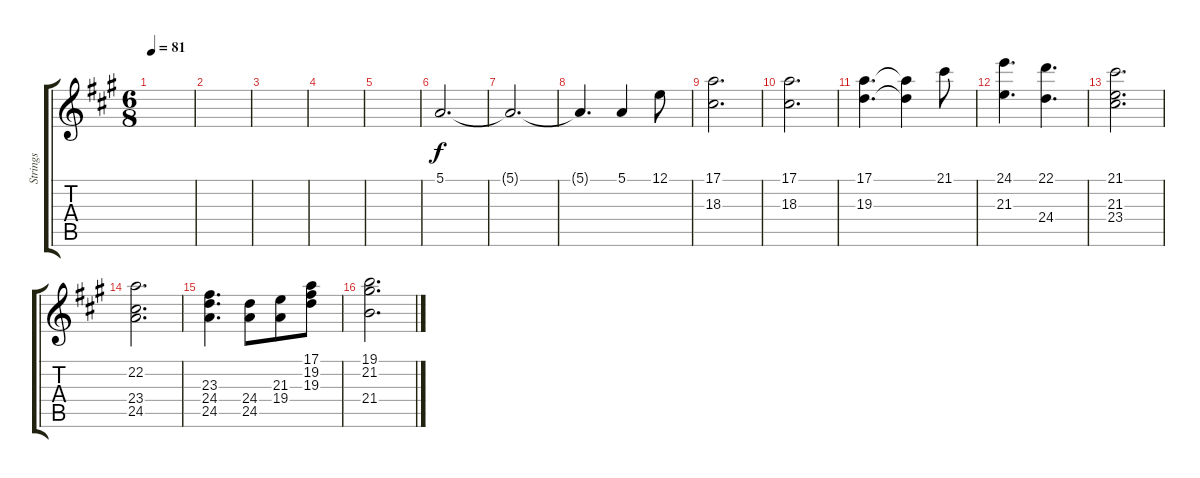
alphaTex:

\track ("Strings" "Strings") {instrument stringensemble1}
\staff {score tabs}
\tuning (E4 B3 G3 D3 A2 E2) {hide}
\ts (6 8)
\tempo 81
\clef g2
\ks a
|
|
|
|
|
5.1.2{d} |
5.1{t}.2{d} |
5.1{t}.4{d} 5.1.4 12.1.8 |
(17.1 18.3).2{d} |
(17.1 18.3).2{d} |
(17.1 19.3).4{d} (17.1{t} 19.3{t}).4 21.1.8 |
(24.1 21.3).4{d} (22.1 24.4).4{d} |
(21.1 21.3 23.4).2{d} |
(22.2 23.4 24.5).2{d} |
(23.3 24.4 24.5).4{d} (24.4 24.5).8 (21.3 19.4).8 (17.1 19.2 19.3).8 |
(19.1 21.2 21.4).2{d}
